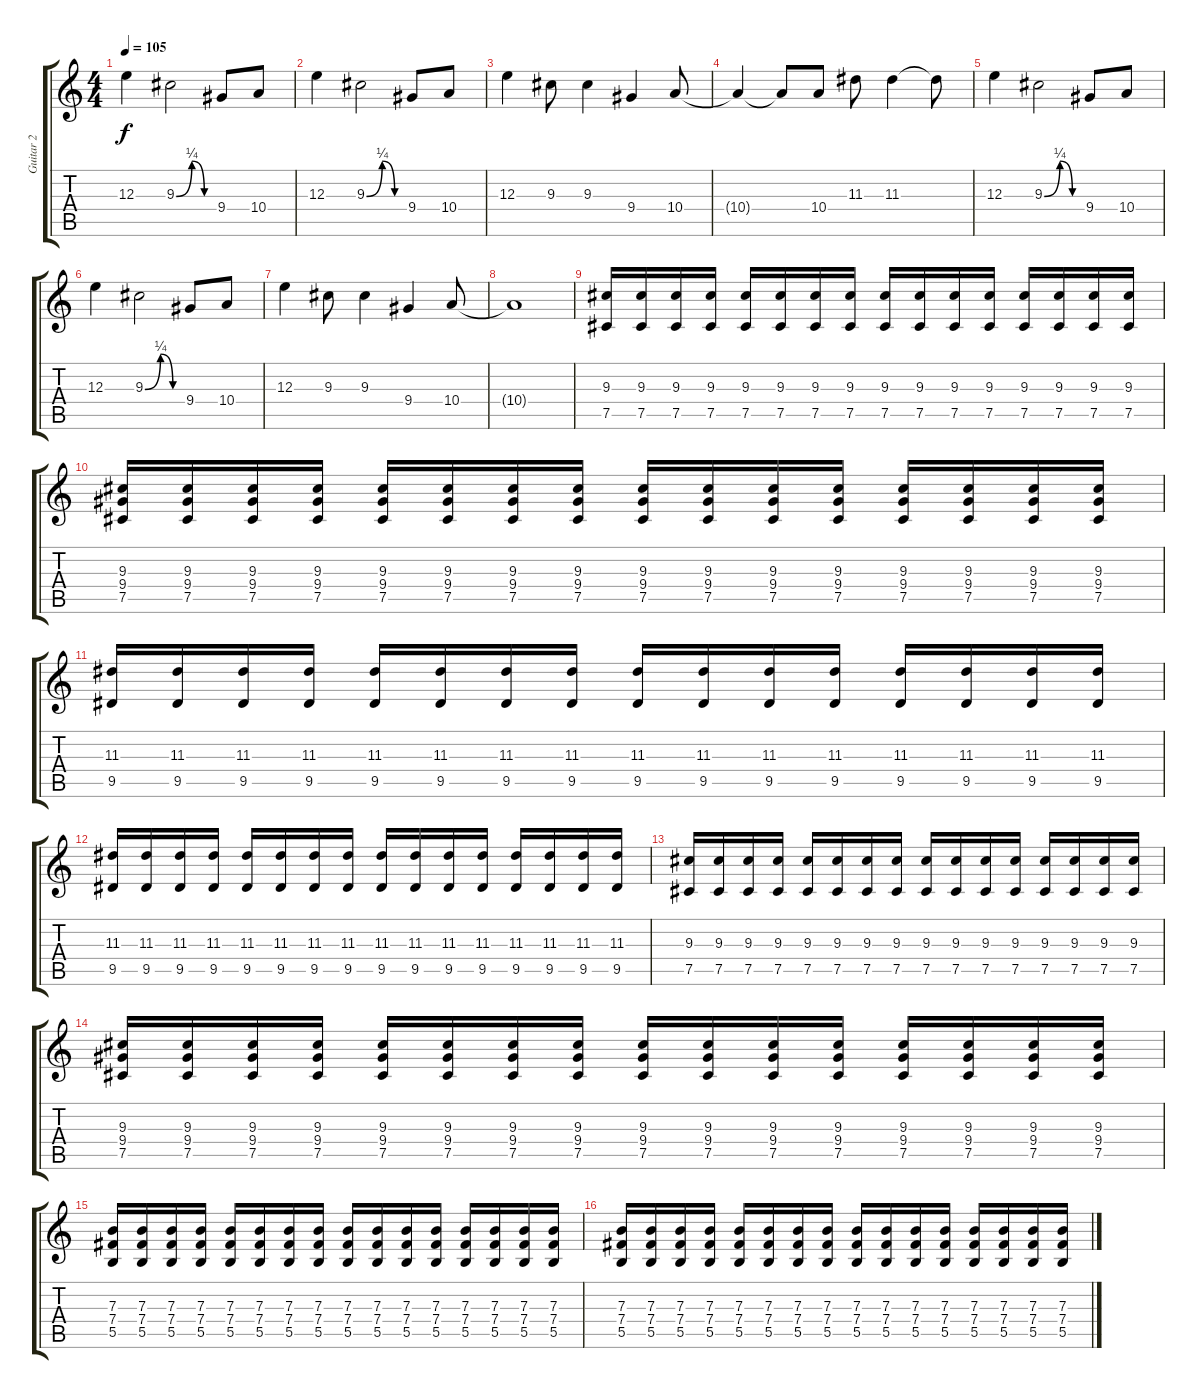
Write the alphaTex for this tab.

\track ("Guitar 2" "Guitar 2") {instrument distortionguitar}
\staff {score tabs}
\tuning (Db4 Ab3 E3 B2 Gb2 B1) {hide}
\ts (4 4)
\tempo 105
\clef g2
\ks c
12.3.4{dy f} 9.3{be (custom 0 0 25 1 45 0 60 0)}.2 9.4.8 10.4.8 |
12.3.4 9.3{be (custom 0 0 25 1 45 0 60 0)}.2 9.4.8 10.4.8 |
12.3.4 9.3.8 9.3.4 9.4.4 10.4.8 |
10.4{t}.4 10.4{t}.8 10.4.8 11.3.8 11.3.4 11.3{t}.8 |
12.3.4 9.3{be (custom 0 0 25 1 45 0 60 0)}.2 9.4.8 10.4.8 |
12.3.4 9.3{be (custom 0 0 25 1 45 0 60 0)}.2 9.4.8 10.4.8 |
12.3.4 9.3.8 9.3.4 9.4.4 10.4.8 |
10.4{t}.1 |
(9.3 7.5).16 (9.3 7.5).16 (9.3 7.5).16 (9.3 7.5).16 (9.3 7.5).16 (9.3 7.5).16 (9.3 7.5).16 (9.3 7.5).16 (9.3 7.5).16 (9.3 7.5).16 (9.3 7.5).16 (9.3 7.5).16 (9.3 7.5).16 (9.3 7.5).16 (9.3 7.5).16 (9.3 7.5).16 |
(9.3 9.4 7.5).16 (9.3 9.4 7.5).16 (9.3 9.4 7.5).16 (9.3 9.4 7.5).16 (9.3 9.4 7.5).16 (9.3 9.4 7.5).16 (9.3 9.4 7.5).16 (9.3 9.4 7.5).16 (9.3 9.4 7.5).16 (9.3 9.4 7.5).16 (9.3 9.4 7.5).16 (9.3 9.4 7.5).16 (9.3 9.4 7.5).16 (9.3 9.4 7.5).16 (9.3 9.4 7.5).16 (9.3 9.4 7.5).16 |
(11.3 9.5).16 (11.3 9.5).16 (11.3 9.5).16 (11.3 9.5).16 (11.3 9.5).16 (11.3 9.5).16 (11.3 9.5).16 (11.3 9.5).16 (11.3 9.5).16 (11.3 9.5).16 (11.3 9.5).16 (11.3 9.5).16 (11.3 9.5).16 (11.3 9.5).16 (11.3 9.5).16 (11.3 9.5).16 |
(11.3 9.5).16 (11.3 9.5).16 (11.3 9.5).16 (11.3 9.5).16 (11.3 9.5).16 (11.3 9.5).16 (11.3 9.5).16 (11.3 9.5).16 (11.3 9.5).16 (11.3 9.5).16 (11.3 9.5).16 (11.3 9.5).16 (11.3 9.5).16 (11.3 9.5).16 (11.3 9.5).16 (11.3 9.5).16 |
(9.3 7.5).16 (9.3 7.5).16 (9.3 7.5).16 (9.3 7.5).16 (9.3 7.5).16 (9.3 7.5).16 (9.3 7.5).16 (9.3 7.5).16 (9.3 7.5).16 (9.3 7.5).16 (9.3 7.5).16 (9.3 7.5).16 (9.3 7.5).16 (9.3 7.5).16 (9.3 7.5).16 (9.3 7.5).16 |
(9.3 9.4 7.5).16 (9.3 9.4 7.5).16 (9.3 9.4 7.5).16 (9.3 9.4 7.5).16 (9.3 9.4 7.5).16 (9.3 9.4 7.5).16 (9.3 9.4 7.5).16 (9.3 9.4 7.5).16 (9.3 9.4 7.5).16 (9.3 9.4 7.5).16 (9.3 9.4 7.5).16 (9.3 9.4 7.5).16 (9.3 9.4 7.5).16 (9.3 9.4 7.5).16 (9.3 9.4 7.5).16 (9.3 9.4 7.5).16 |
(7.3 7.4 5.5).16 (7.3 7.4 5.5).16 (7.3 7.4 5.5).16 (7.3 7.4 5.5).16 (7.3 7.4 5.5).16 (7.3 7.4 5.5).16 (7.3 7.4 5.5).16 (7.3 7.4 5.5).16 (7.3 7.4 5.5).16 (7.3 7.4 5.5).16 (7.3 7.4 5.5).16 (7.3 7.4 5.5).16 (7.3 7.4 5.5).16 (7.3 7.4 5.5).16 (7.3 7.4 5.5).16 (7.3 7.4 5.5).16 |
(7.3 7.4 5.5).16 (7.3 7.4 5.5).16 (7.3 7.4 5.5).16 (7.3 7.4 5.5).16 (7.3 7.4 5.5).16 (7.3 7.4 5.5).16 (7.3 7.4 5.5).16 (7.3 7.4 5.5).16 (7.3 7.4 5.5).16 (7.3 7.4 5.5).16 (7.3 7.4 5.5).16 (7.3 7.4 5.5).16 (7.3 7.4 5.5).16 (7.3 7.4 5.5).16 (7.3 7.4 5.5).16 (7.3 7.4 5.5).16
